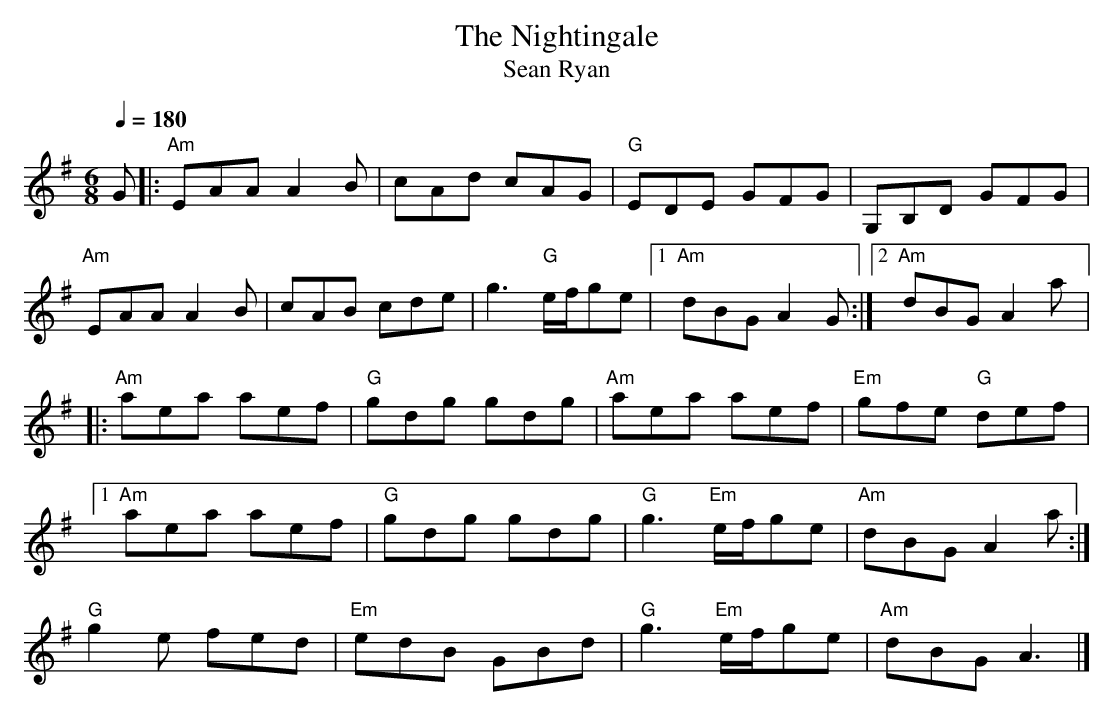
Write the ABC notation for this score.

X:1
T:The Nightingale
T:Sean Ryan
L:1/8
Q:1/4=180
M:6/8
K:Ador
V:1 treble
V:1
 G |:"Am" EAA A2 B | cAd cAG |"G" EDE GFG | G,B,D GFG |$"Am" EAA A2 B | cAB cde | g3"G" e/f/ge |1 %8
"Am" dBG A2 G :|2"Am" dBG A2 a |:$"Am" aea aef |"G" gdg gdg |"Am" aea aef |"Em" gfe"G" def |1$ %14
"Am" aea aef |"G" gdg gdg |"G" g3"Em" e/f/ge |"Am" dBG A2 a :|$"G" g2 e fed |"Em" edB GBd | %20
"G" g3"Em" e/f/ge |"Am" dBG A3 |] %22
